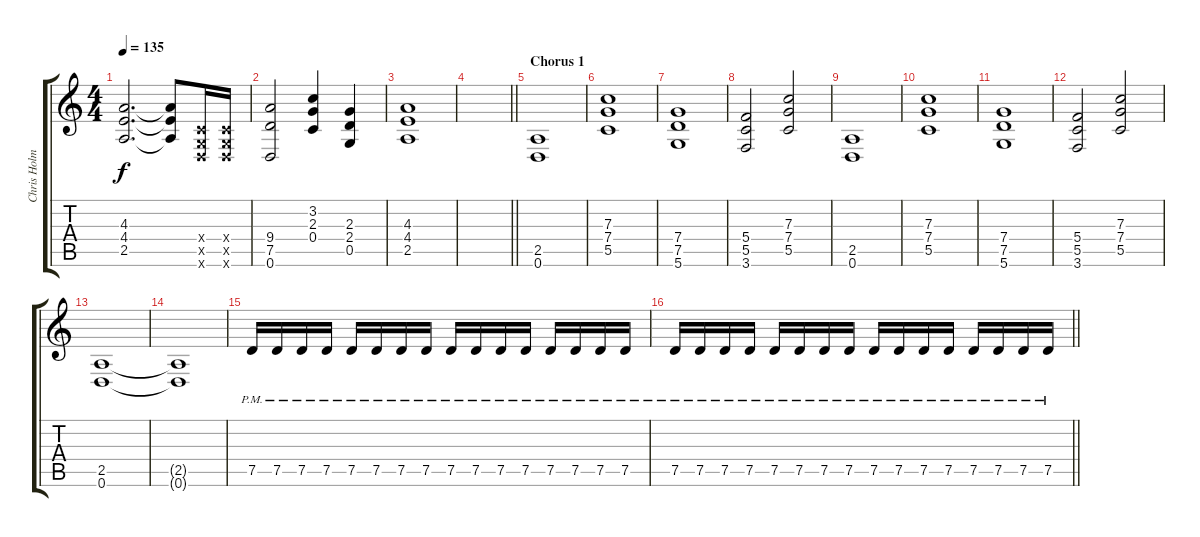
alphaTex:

\track ("Chris Holmes Rhythm" "Chris Holm") {instrument distortionguitar}
\staff {score tabs}
\tuning (D4 A3 F3 C3 G2 D2) {hide}
\ts (4 4)
\tempo 135
\clef g2
\ks c
(4.3 4.4 2.5).2{d dy f} (4.3{t} 4.4{t} 2.5{t}).8 (0.4{x} 0.5{x} 0.6{x}).16 (0.4{x} 0.5{x} 0.6{x}).16 |
(9.4 7.5 0.6).2 (3.2 2.3 0.4).4 (2.3 2.4 0.5).4 |
(4.3 4.4 2.5).1 |
\barLineRight lightlight
|
\section ("" "Chorus 1")
(2.5 0.6).1 |
(7.3 7.4 5.5).1 |
(7.4 7.5 5.6).1 |
(5.4 5.5 3.6).2 (7.3 7.4 5.5).2 |
(2.5 0.6).1 |
(7.3 7.4 5.5).1 |
(7.4 7.5 5.6).1 |
(5.4 5.5 3.6).2 (7.3 7.4 5.5).2 |
(2.5 0.6).1 |
(2.5{t} 0.6{t}).1 |
7.5{pm}.16 7.5{pm}.16 7.5{pm}.16 7.5{pm}.16 7.5{pm}.16 7.5{pm}.16 7.5{pm}.16 7.5{pm}.16 7.5{pm}.16 7.5{pm}.16 7.5{pm}.16 7.5{pm}.16 7.5{pm}.16 7.5{pm}.16 7.5{pm}.16 7.5{pm}.16 |
\barLineRight lightlight
7.5{pm}.16 7.5{pm}.16 7.5{pm}.16 7.5{pm}.16 7.5{pm}.16 7.5{pm}.16 7.5{pm}.16 7.5{pm}.16 7.5{pm}.16 7.5{pm}.16 7.5{pm}.16 7.5{pm}.16 7.5{pm}.16 7.5{pm}.16 7.5{pm}.16 7.5{pm}.16
